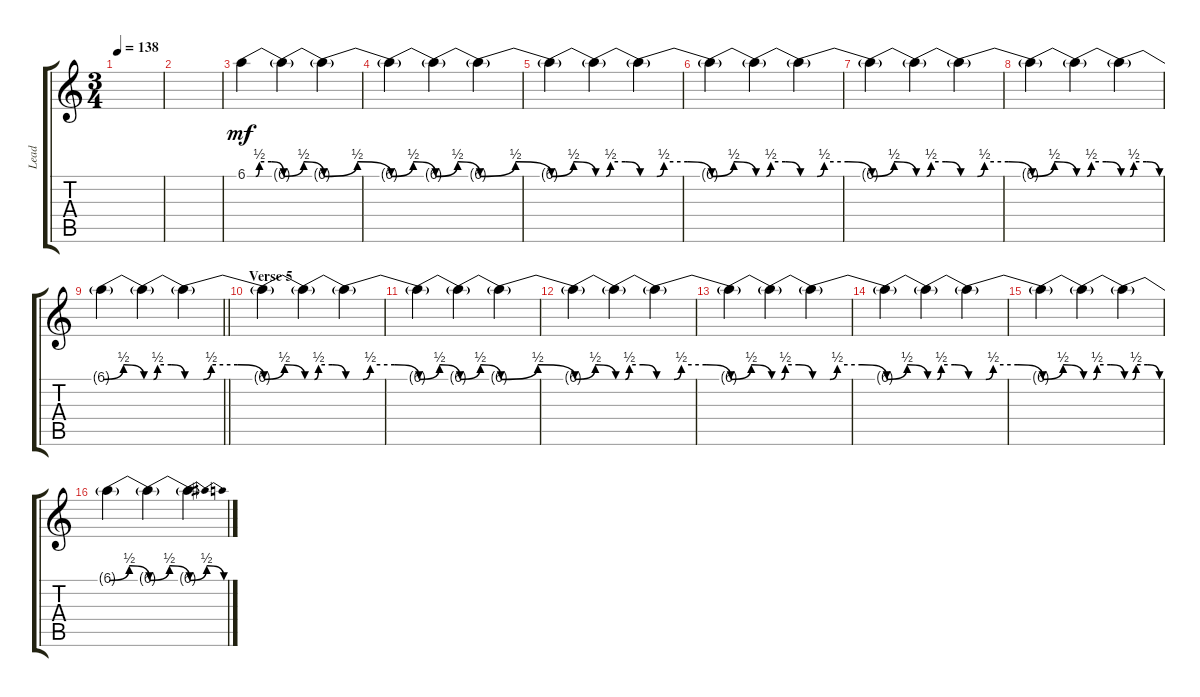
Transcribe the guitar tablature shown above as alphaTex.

\track ("Lead" "Lead") {instrument distortionguitar}
\staff {score tabs}
\tuning (Eb4 Bb3 Gb3 Db3 Ab2 Eb2) {hide}
\ts (3 4)
\tempo 138
\clef g2
\ks c
|
|
6.1{be (custom 0 0 14 0 20 2 40 2 60 0)}.4{dy mf volume 11 instrument distortionguitar} 6.1{be (bendrelease 0 0 20 2 40 2 60 0) t}.4 6.1{be (bendrelease 0 0 20 2 40 2 60 0) t}.4 |
6.1{be (bendrelease 0 0 20 2 40 2 60 0) t}.4 6.1{be (bendrelease 0 0 20 2 40 2 60 0) t}.4 6.1{be (bendrelease 0 0 20 2 40 2 60 0) t}.4 |
6.1{be (bendrelease 0 0 20 2 40 2 60 0) t}.4 6.1{be (custom 0 0 14 0 20 2 40 2 60 0) t}.4 6.1{be (custom 0 0 14 0 20 2 40 2 60 0) t}.4 |
6.1{be (bendrelease 0 0 20 2 40 2 60 0) t}.4 6.1{be (custom 0 0 14 0 20 2 40 2 60 0) t}.4 6.1{be (custom 0 0 14 0 20 2 40 2 60 0) t}.4 |
6.1{be (bendrelease 0 0 20 2 40 2 60 0) t}.4 6.1{be (custom 0 0 14 0 20 2 40 2 60 0) t}.4 6.1{be (custom 0 0 14 0 20 2 40 2 60 0) t}.4 |
6.1{be (bendrelease 0 0 20 2 40 2 60 0) t}.4 6.1{be (custom 0 0 14 0 20 2 40 2 60 0) t}.4 6.1{be (custom 0 0 14 0 20 2 40 2 60 0) t}.4 |
\barLineRight lightlight
6.1{be (bendrelease 0 0 20 2 40 2 60 0) t}.4 6.1{be (custom 0 0 14 0 20 2 40 2 60 0) t}.4 6.1{be (custom 0 0 14 0 20 2 40 2 60 0) t}.4 |
\section ("" "Verse 5")
6.1{be (bendrelease 0 0 20 2 40 2 60 0) t}.4{volume 4} 6.1{be (custom 0 0 14 0 20 2 40 2 60 0) t}.4 6.1{be (custom 0 0 14 0 20 2 40 2 60 0) t}.4 |
6.1{be (bendrelease 0 0 20 2 40 2 60 0) t}.4 6.1{be (bendrelease 0 0 20 2 40 2 60 0) t}.4 6.1{be (bendrelease 0 0 20 2 40 2 60 0) t}.4 |
6.1{be (bendrelease 0 0 20 2 40 2 60 0) t}.4 6.1{be (custom 0 0 14 0 20 2 40 2 60 0) t}.4 6.1{be (custom 0 0 14 0 20 2 40 2 60 0) t}.4 |
6.1{be (bendrelease 0 0 20 2 40 2 60 0) t}.4 6.1{be (custom 0 0 14 0 20 2 40 2 60 0) t}.4 6.1{be (custom 0 0 14 0 20 2 40 2 60 0) t}.4 |
6.1{be (bendrelease 0 0 20 2 40 2 60 0) t}.4 6.1{be (custom 0 0 14 0 20 2 40 2 60 0) t}.4 6.1{be (custom 0 0 14 0 20 2 40 2 60 0) t}.4 |
6.1{be (bendrelease 0 0 20 2 40 2 60 0) t}.4 6.1{be (custom 0 0 14 0 20 2 40 2 60 0) t}.4 6.1{be (custom 0 0 14 0 20 2 40 2 60 0) t}.4 |
6.1{be (bendrelease 0 0 20 2 40 2 60 0) t}.4 6.1{be (bendrelease 0 0 20 2 40 2 60 0) t}.4 6.1{be (bendrelease 0 0 20 2 40 2 60 0) t}.4
